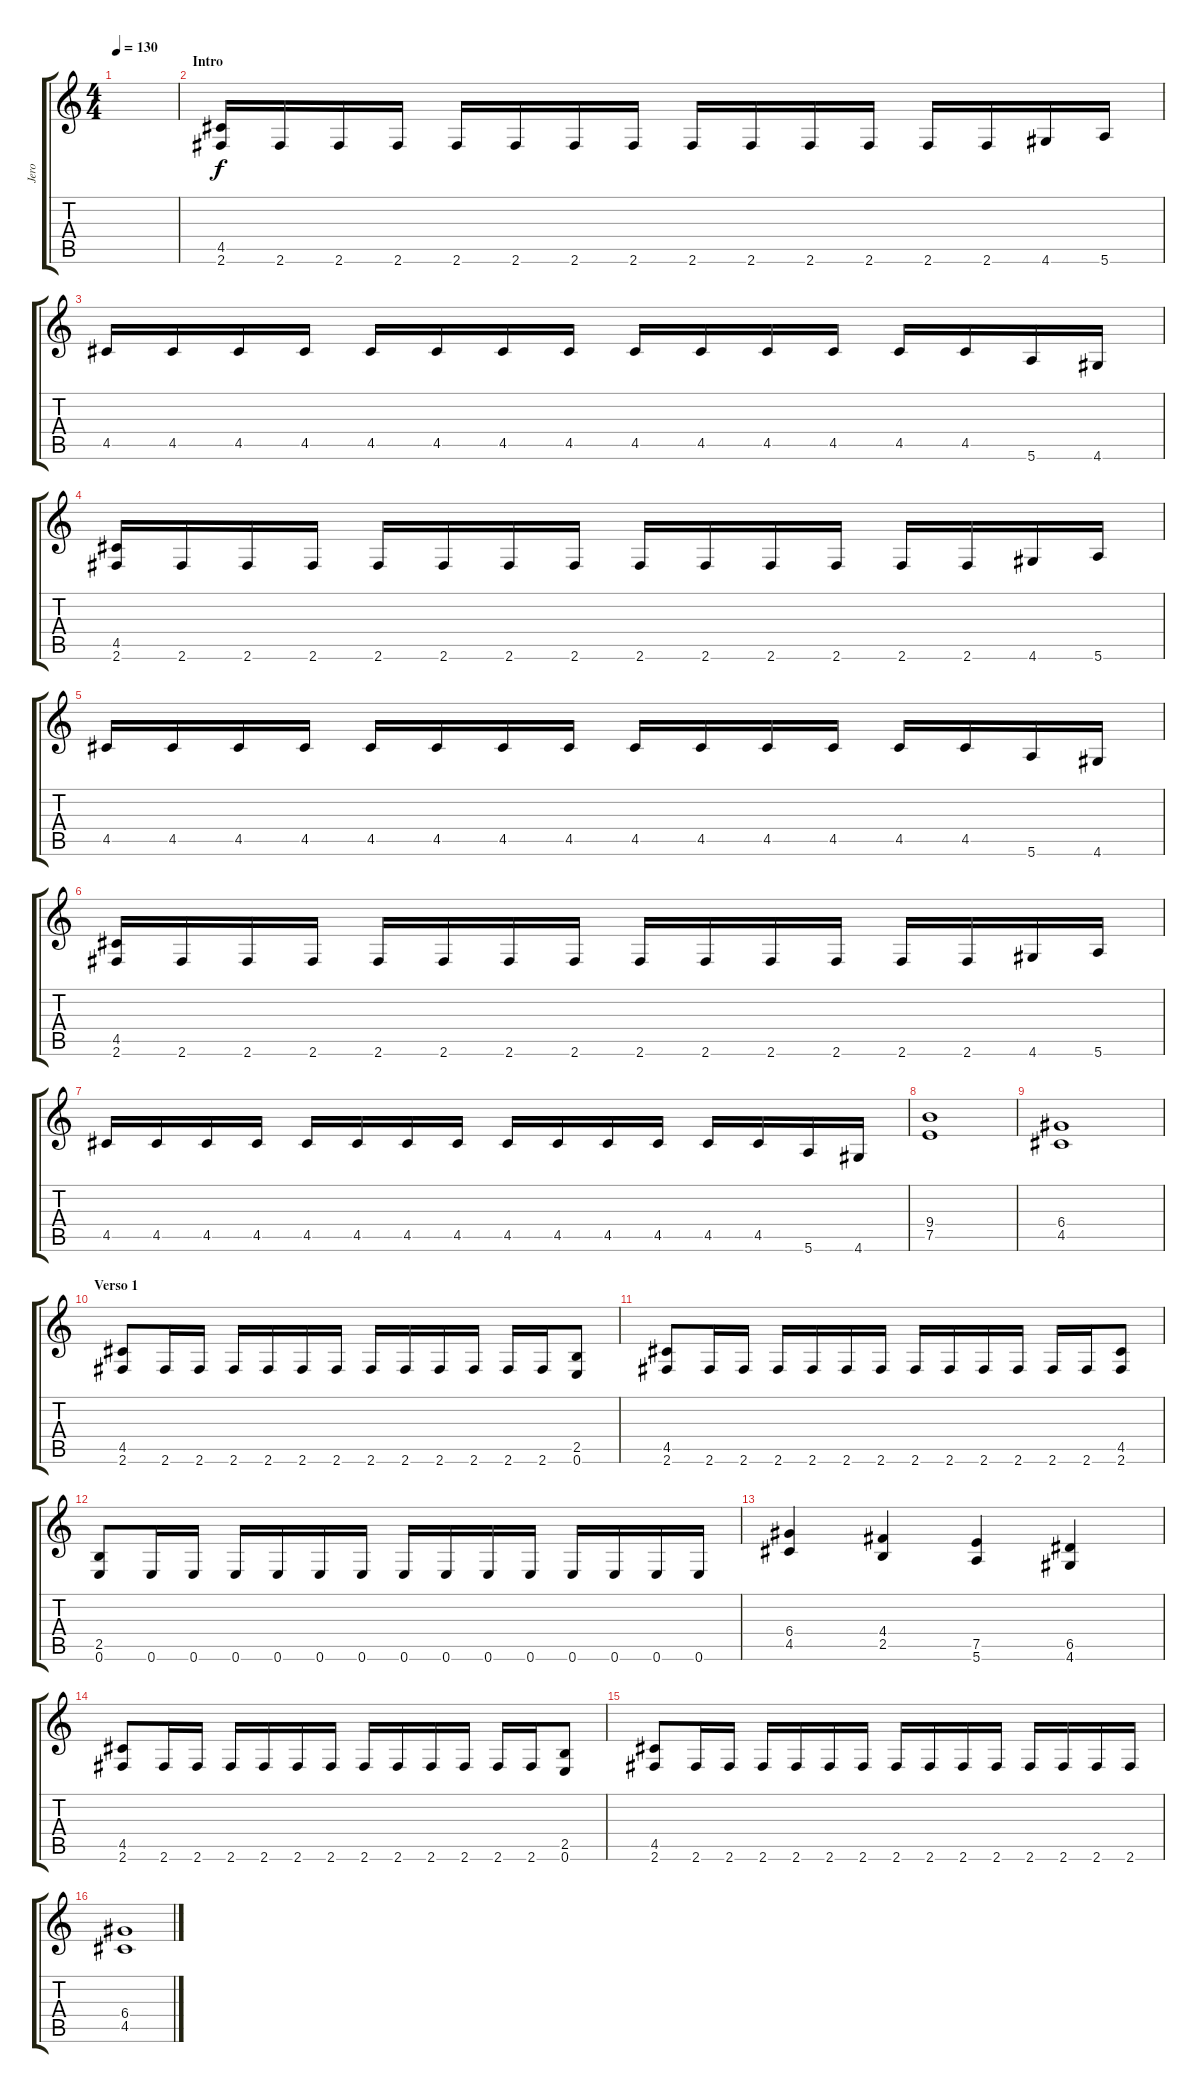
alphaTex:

\track ("Jero" "Jero") {instrument distortionguitar}
\staff {score tabs}
\tuning (E4 B3 G3 D3 A2 E2) {hide}
\ts (4 4)
\tempo 130
\clef g2
\ks c
|
\section ("" "Intro")
(4.5 2.6).16 2.6.16 2.6.16 2.6.16 2.6.16 2.6.16 2.6.16 2.6.16 2.6.16 2.6.16 2.6.16 2.6.16 2.6.16 2.6.16 4.6.16 5.6.16 |
4.5.16 4.5.16 4.5.16 4.5.16 4.5.16 4.5.16 4.5.16 4.5.16 4.5.16 4.5.16 4.5.16 4.5.16 4.5.16 4.5.16 5.6.16 4.6.16 |
(4.5 2.6).16 2.6.16 2.6.16 2.6.16 2.6.16 2.6.16 2.6.16 2.6.16 2.6.16 2.6.16 2.6.16 2.6.16 2.6.16 2.6.16 4.6.16 5.6.16 |
4.5.16 4.5.16 4.5.16 4.5.16 4.5.16 4.5.16 4.5.16 4.5.16 4.5.16 4.5.16 4.5.16 4.5.16 4.5.16 4.5.16 5.6.16 4.6.16 |
(4.5 2.6).16 2.6.16 2.6.16 2.6.16 2.6.16 2.6.16 2.6.16 2.6.16 2.6.16 2.6.16 2.6.16 2.6.16 2.6.16 2.6.16 4.6.16 5.6.16 |
4.5.16 4.5.16 4.5.16 4.5.16 4.5.16 4.5.16 4.5.16 4.5.16 4.5.16 4.5.16 4.5.16 4.5.16 4.5.16 4.5.16 5.6.16 4.6.16 |
(9.4 7.5).1 |
(6.4 4.5).1 |
\section ("" "Verso 1")
(4.5 2.6).8 2.6.16 2.6.16 2.6.16 2.6.16 2.6.16 2.6.16 2.6.16 2.6.16 2.6.16 2.6.16 2.6.16 2.6.16 (2.5 0.6).8 |
(4.5 2.6).8 2.6.16 2.6.16 2.6.16 2.6.16 2.6.16 2.6.16 2.6.16 2.6.16 2.6.16 2.6.16 2.6.16 2.6.16 (4.5 2.6).8 |
(2.5 0.6).8 0.6.16 0.6.16 0.6.16 0.6.16 0.6.16 0.6.16 0.6.16 0.6.16 0.6.16 0.6.16 0.6.16 0.6.16 0.6.16 0.6.16 |
(6.4 4.5).4 (4.4 2.5).4 (7.5 5.6).4 (6.5 4.6).4 |
(4.5 2.6).8 2.6.16 2.6.16 2.6.16 2.6.16 2.6.16 2.6.16 2.6.16 2.6.16 2.6.16 2.6.16 2.6.16 2.6.16 (2.5 0.6).8 |
(4.5 2.6).8 2.6.16 2.6.16 2.6.16 2.6.16 2.6.16 2.6.16 2.6.16 2.6.16 2.6.16 2.6.16 2.6.16 2.6.16 2.6.16 2.6.16 |
(6.4 4.5).1
